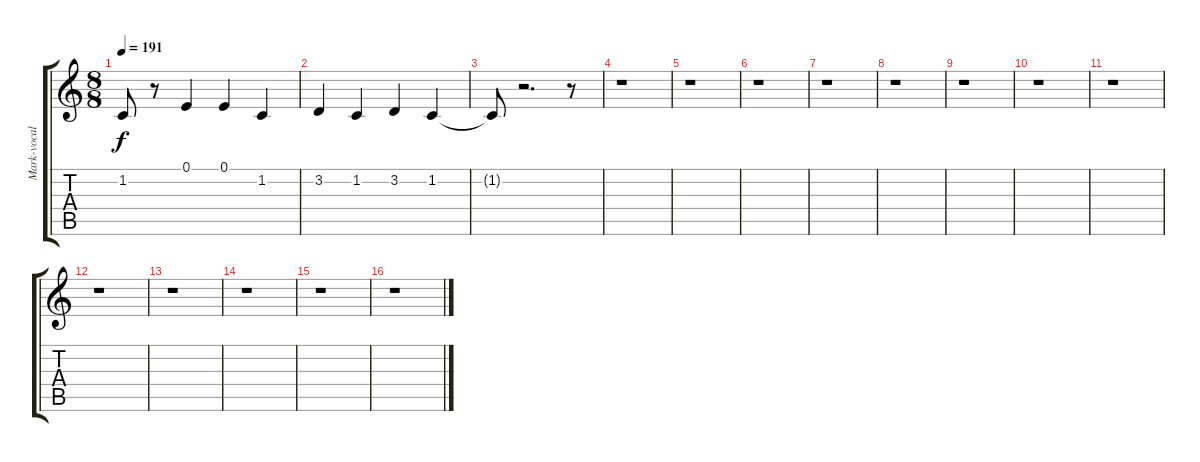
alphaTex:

\track ("Mark-vocal" "Mark-vocal") {instrument acousticgrandpiano}
\staff {score tabs}
\tuning (E4 B3 G3 D3 A2 E2) {hide}
\ts (8 8)
\tempo 191
\clef g2
\ks c
1.2{t}.8{dy f} r.8 0.1.4 0.1.4 1.2.4 |
3.2.4 1.2.4 3.2.4 1.2.4 |
1.2{t}.8 r.2{d} r.8 |
r.1 |
r.1 |
r.1 |
r.1 |
r.1 |
r.1 |
r.1 |
r.1 |
r.1 |
r.1 |
r.1 |
r.1 |
r.1
